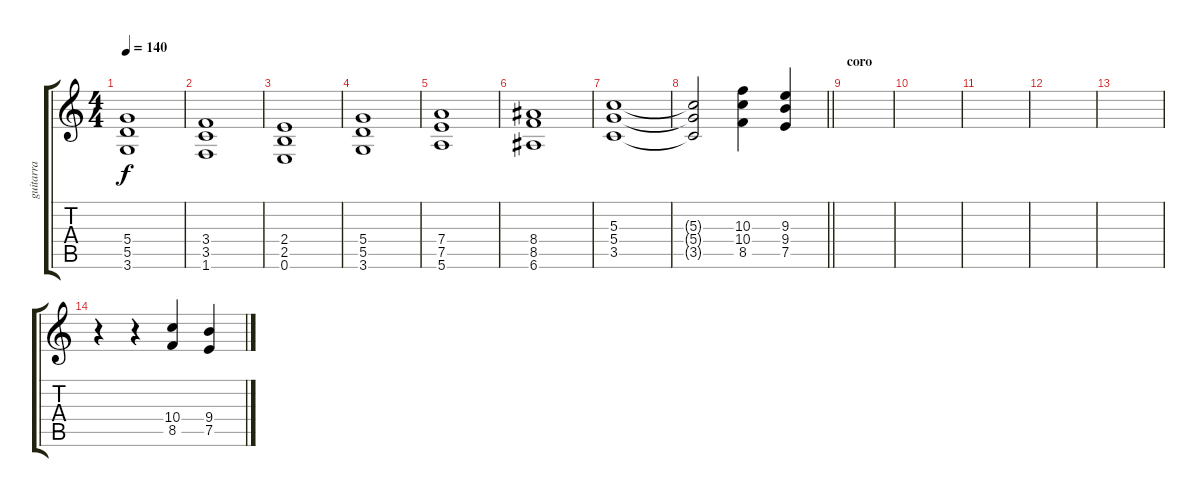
\track ("guitarra" "guitarra") {instrument distortionguitar}
\staff {score tabs}
\tuning (E4 B3 G3 D3 A2 E2) {hide}
\ts (4 4)
\tempo 140
\clef g2
\ks c
(5.4{t} 5.5{t} 3.6{t}).1{dy f} |
(3.4 3.5 1.6).1 |
(2.4 2.5 0.6).1 |
(5.4 5.5 3.6).1 |
(7.4 7.5 5.6).1 |
(8.4 8.5 6.6).1 |
(5.3 5.4 3.5).1 |
\barLineRight lightlight
(5.3{t} 5.4{t} 3.5{t}).2 (10.3 10.4 8.5).4 (9.3 9.4 7.5).4 |
\section ("" "coro")
|
|
|
|
|
r.4 r.4 (10.4 8.5).4 (9.4 7.5).4
